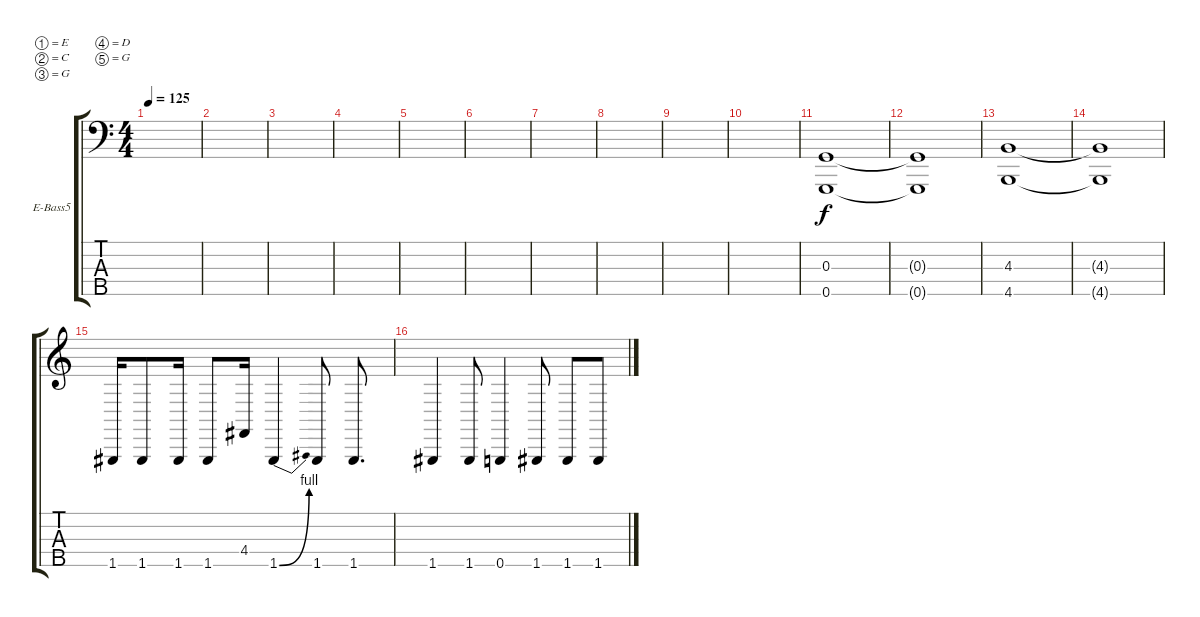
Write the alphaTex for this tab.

\defaultSystemsLayout 4
\bracketExtendMode groupsimilarinstruments
\firstSystemTrackNameOrientation horizontal
\otherSystemsTrackNameOrientation horizontal
\track ("Electric Bass" "E-Bass5") {instrument electricbassfinger}
\staff {score tabs}
\tuning (E2 C2 G1 D1 G0)
\ts (4 4)
\tempo 125
\clef f4
\scale
0.485477
\ks c
|
\scale
0.257261 |
\scale
0.257261 |
\scale
0.333333 |
\scale
0.333333 |
\scale
0.333333 |
\scale
0.333333 |
\scale
0.333333 |
\scale
0.333333 |
\scale
0.333333 |
\scale
0.333333 (0.5 0.3).1 |
\scale
0.333333 (0.5{t} 0.3{t}).1 |
\scale
0.333333 (4.5 4.3).1 |
\scale
0.333333 (4.5{t} 4.3{t}).1 |
\clef g2
\scale
0.333333 1.5.16 1.5.8 1.5.16 1.5.8 4.4.16 1.5{be (bend 0 0 60 4)}.4 1.5.8 1.5.8{d} |
\scale
0.333333 1.5.4 1.5.8 0.5.4 1.5.8 1.5.8 1.5.8
